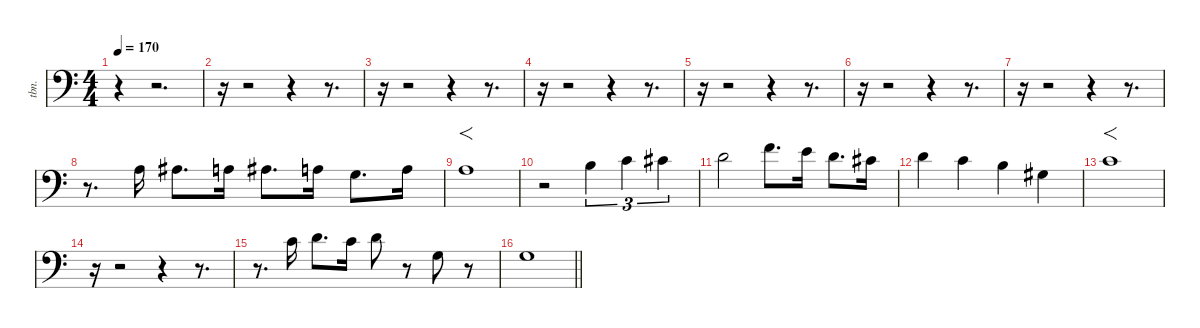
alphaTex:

\defaultSystemsLayout 4
\hideDynamics
\bracketExtendMode nobrackets
\otherSystemsTrackNameOrientation horizontal
\track ("Trombón" "tbn.") {instrument trombone}
\staff {score}
\tuning (E4 B3 G3 D3 A2 E2)
\ts (4 4)
\tempo 170
\clef f4
\ks c
r.4{dy f beam Down} r.2{d beam Down} |
r.16{beam Down} r.2{beam Down} r.4{beam Down} r.8{d beam Down} |
r.16{beam Down} r.2{beam Down} r.4{beam Down} r.8{d beam Down} |
r.16{beam Down} r.2{beam Down} r.4{beam Down} r.8{d beam Down} |
r.16{beam Down} r.2{beam Down} r.4{beam Down} r.8{d beam Down} |
r.16{beam Down} r.2{beam Down} r.4{beam Down} r.8{d beam Down} |
r.16{beam Down} r.2{beam Down} r.4{beam Down} r.8{d beam Down} |
r.8{d beam Down} 2.3.16{beam Down} 3.3{acc #}.8{d beam Down} 2.3.16{beam Down} 3.3{acc #}.8{d beam Down} 2.3.16{beam Down} 0.3.8{d beam Down} 2.3.16{beam Down} |
2.3.1{f beam Down} |
r.2{beam Down} 0.2.4{tu (3 2) beam Down} 1.2.4{tu (3 2) beam Down} 2.2{acc #}.4{tu (3 2) beam Down} |
3.2.2{beam Down} 1.1.8{d beam Down} 0.1.16{beam Down} 3.2.8{d beam Down} 2.2{acc #}.16{beam Down} |
3.2.4{beam Down} 1.2.4{beam Down} 0.2.4{beam Down} 1.3{acc #}.4{beam Down} |
1.2.1{f beam Down} |
r.16{beam Down} r.2{beam Down} r.4{beam Down} r.8{d beam Down} |
r.8{d beam Down} 1.2.16{dy mf beam Down} 3.2.8{d beam Down} 1.2.16{beam Down} 3.2.8{beam Down} r.8{beam Down} 0.3.8{beam Down} r.8{beam Down} |
\barLineRight lightlight
0.3.1{beam Down}
